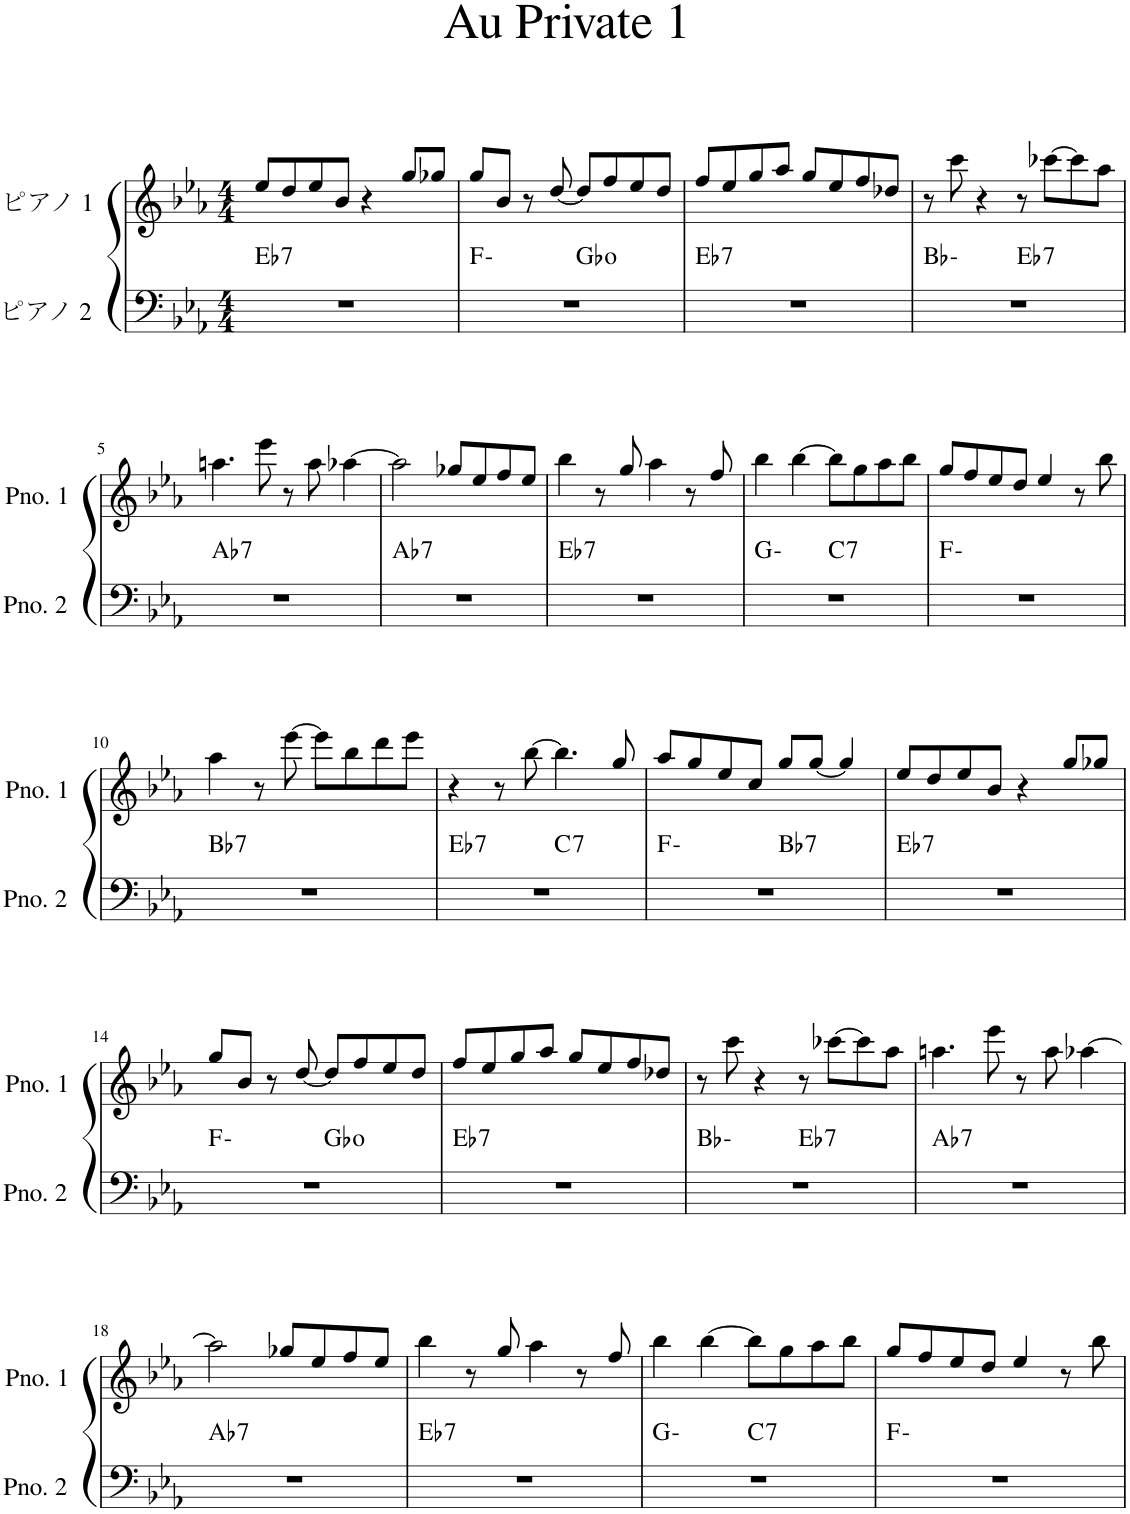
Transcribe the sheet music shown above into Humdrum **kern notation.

**kern	**harte	**kern
*part2	*part2	*part1
*staff2	*	*staff1
*I"ピアノ 2	*	*I"ピアノ 1
*clefF4	*	*clefG2
*k[b-e-a-]	*	*k[b-e-a-]
*M4/4	*	*M4/4
=1	=1	=1
!	!LO:H:kt=7	!
1r	Eb:7	8ee-/L
.	.	8dd/
.	.	8ee-/
.	.	8b-/J
.	.	4r
.	.	8gg/L
.	.	8gg-X/J
=2	=2	=2
*^	*	*
1r	2ryy	F:min	8gg/L
.	.	.	8b-/J
.	.	.	8r
.	.	.	[8dd/
.	2ryy	Gb:dim	8dd/L]
.	.	.	8ff/
.	.	.	8ee-/
.	.	.	8dd/J
=3	=3	=3	=3
!	!	!LO:H:kt=7	!
*v	*v	*	*
1r	Eb:7	8ff/L
.	.	8ee-/
.	.	8gg/
.	.	8aa-/J
.	.	8gg/L
.	.	8ee-/
.	.	8ff/
.	.	8dd-X/J
=4	=4	=4
*^	*	*
1r	2ryy	Bb:min	8r
.	.	.	8ccc\
.	.	.	4r
!	!	!LO:H:kt=7	!
.	2ryy	Eb:7	8r
.	.	.	[8ccc-X\L
.	.	.	8ccc-\]
.	.	.	8aa-\J
!!LO:LB:g=z
=5	=5	=5	=5
!	!	!LO:H:kt=7	!
*v	*v	*	*
1r	Ab:7	4.aan\
.	.	8eee-\
.	.	8r
.	.	8aa\
.	.	[4aa-X\
=6	=6	=6
!	!LO:H:kt=7	!
1r	Ab:7	2aa-\]
.	.	8gg-X/L
.	.	8ee-/
.	.	8ff/
.	.	8ee-/J
=7	=7	=7
!	!LO:H:kt=7	!
1r	Eb:7	4bb-\
.	.	8r
.	.	8gg/
.	.	4aa-\
.	.	8r
.	.	8ff/
=8	=8	=8
*^	*	*
1r	2ryy	G:min	4bb-\
.	.	.	[4bb-\
!	!	!LO:H:kt=7	!
.	2ryy	C:7	8bb-\L]
.	.	.	8gg\
.	.	.	8aa-\
.	.	.	8bb-\J
*v	*v	*	*
=9	=9	=9
1r	F:min	8gg/L
.	.	8ff/
.	.	8ee-/
.	.	8dd/J
.	.	4ee-/
.	.	8r
.	.	8bb-\
!!LO:LB:g=z
=10	=10	=10
!	!LO:H:kt=7	!
1r	Bb:7	4aa-\
.	.	8r
.	.	[8eee-\
.	.	8eee-\L]
.	.	8bb-\
.	.	8ddd\
.	.	8eee-\J
=11	=11	=11
!	!LO:H:kt=7	!
*^	*	*
1r	2ryy	Eb:7	4r
.	.	.	8r
.	.	.	[8bb-\
!	!	!LO:H:kt=7	!
.	2ryy	C:7	4.bb-\]
.	.	.	8gg/
=12	=12	=12	=12
1r	2ryy	F:min	8aa-/L
.	.	.	8gg/
.	.	.	8ee-/
.	.	.	8cc/J
!	!	!LO:H:kt=7	!
.	2ryy	Bb:7	8gg/L
.	.	.	[8gg/J
.	.	.	4gg/]
=13	=13	=13	=13
!	!	!LO:H:kt=7	!
*v	*v	*	*
1r	Eb:7	8ee-/L
.	.	8dd/
.	.	8ee-/
.	.	8b-/J
.	.	4r
.	.	8gg/L
.	.	8gg-X/J
!!LO:LB:g=z
=14	=14	=14
*^	*	*
1r	2ryy	F:min	8gg/L
.	.	.	8b-/J
.	.	.	8r
.	.	.	[8dd/
.	2ryy	Gb:dim	8dd/L]
.	.	.	8ff/
.	.	.	8ee-/
.	.	.	8dd/J
=15	=15	=15	=15
!	!	!LO:H:kt=7	!
*v	*v	*	*
1r	Eb:7	8ff/L
.	.	8ee-/
.	.	8gg/
.	.	8aa-/J
.	.	8gg/L
.	.	8ee-/
.	.	8ff/
.	.	8dd-X/J
=16	=16	=16
*^	*	*
1r	2ryy	Bb:min	8r
.	.	.	8ccc\
.	.	.	4r
!	!	!LO:H:kt=7	!
.	2ryy	Eb:7	8r
.	.	.	[8ccc-X\L
.	.	.	8ccc-\]
.	.	.	8aa-\J
=17	=17	=17	=17
!	!	!LO:H:kt=7	!
*v	*v	*	*
1r	Ab:7	4.aan\
.	.	8eee-\
.	.	8r
.	.	8aa\
.	.	[4aa-X\
!!LO:LB:g=z
=18	=18	=18
!	!LO:H:kt=7	!
1r	Ab:7	2aa-\]
.	.	8gg-X/L
.	.	8ee-/
.	.	8ff/
.	.	8ee-/J
=19	=19	=19
!	!LO:H:kt=7	!
1r	Eb:7	4bb-\
.	.	8r
.	.	8gg/
.	.	4aa-\
.	.	8r
.	.	8ff/
=20	=20	=20
*^	*	*
1r	2ryy	G:min	4bb-\
.	.	.	[4bb-\
!	!	!LO:H:kt=7	!
.	2ryy	C:7	8bb-\L]
.	.	.	8gg\
.	.	.	8aa-\
.	.	.	8bb-\J
*v	*v	*	*
=21	=21	=21
1r	F:min	8gg/L
.	.	8ff/
.	.	8ee-/
.	.	8dd/J
.	.	4ee-/
.	.	8r
.	.	8bb-\
=	=	=
*-	*-	*-
